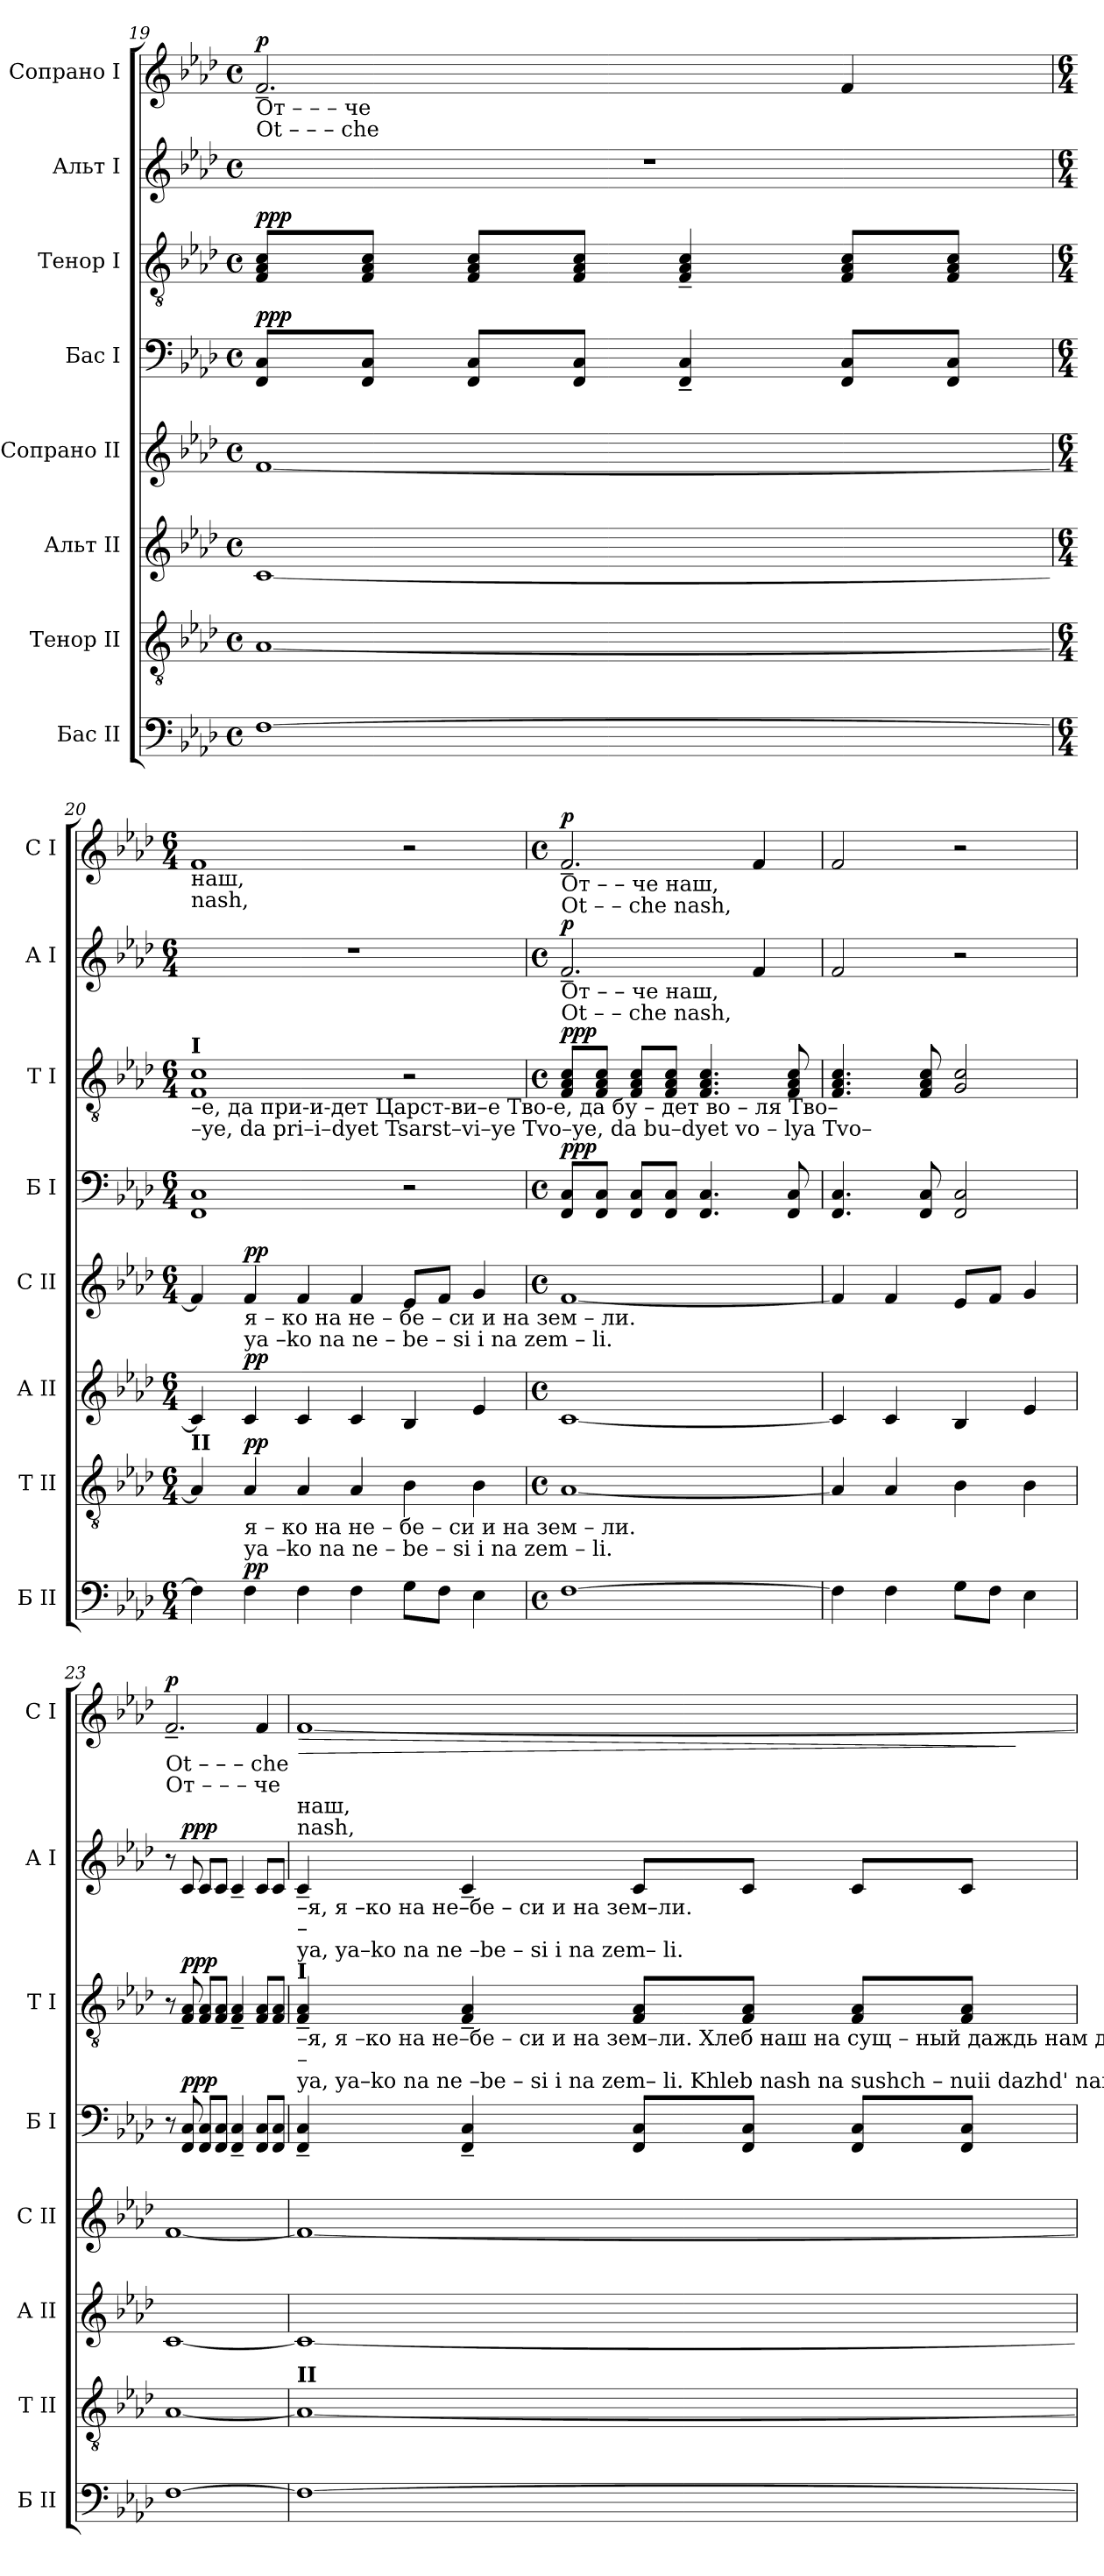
**kern	**dynam	**kern	**dynam	**kern	**dynam	**kern	**dynam	**kern	**dynam	**kern	**dynam	**kern	**dynam	**kern	**dynam
*part8	*part8	*part7	*part7	*part6	*part6	*part5	*part5	*part4	*part4	*part3	*part3	*part2	*part2	*part1	*part1
*staff8	*staff8	*staff7	*staff7	*staff6	*staff6	*staff5	*staff5	*staff4	*staff4	*staff3	*staff3	*staff2	*staff2	*staff1	*staff1
*I"Бас II	*	*I"Тенор II	*	*I"Альт II	*	*I"Сопрано II	*	*I"Бас I	*	*I"Тенор I	*	*I"Альт I	*	*I"Сопрано I	*
*I'Б II	*	*I'Т II	*	*I'А II	*	*I'С II	*	*I'Б I	*	*I'Т I	*	*I'А I	*	*I'С I	*
*clefF4	*	*clefGv2	*	*clefG2	*	*clefG2	*	*clefF4	*	*clefGv2	*	*clefG2	*	*clefG2	*
*k[b-e-a-d-]	*	*k[b-e-a-d-]	*	*k[b-e-a-d-]	*	*k[b-e-a-d-]	*	*k[b-e-a-d-]	*	*k[b-e-a-d-]	*	*k[b-e-a-d-]	*	*k[b-e-a-d-]	*
*M4/4	*	*M4/4	*	*M4/4	*	*M4/4	*	*M4/4	*	*M4/4	*	*M4/4	*	*M4/4	*
*met(c)	*	*met(c)	*	*met(c)	*	*met(c)	*	*met(c)	*	*met(c)	*	*met(c)	*	*met(c)	*
=19	=19	=19	=19	=19	=19	=19	=19	=19	=19	=19	=19	=19	=19	=19	=19
!	!	!	!	!	!	!	!	!	!	!	!	!	!	!LO:TX:b:t=От       –       –        –         че	!
!	!	!	!	!	!	!	!	!	!	!	!	!	!	!LO:TX:b:t=Ot        –       –        –        che	!
!	!	!	!	!	!	!	!	!	!LO:DY:a	!	!LO:DY:a	!	!	!	!LO:DY:a
[1F	.	[1A-	.	[1c	.	[1f	.	8FF/ 8C/L	ppp	8F/ 8A-/ 8c/L	ppp	1r	.	2.f~/	p
.	.	.	.	.	.	.	.	8FF/ 8C/J	.	8F/ 8A-/ 8c/J	.	.	.	.	.
.	.	.	.	.	.	.	.	8FF/ 8C/L	.	8F/ 8A-/ 8c/L	.	.	.	.	.
.	.	.	.	.	.	.	.	8FF/ 8C/J	.	8F/ 8A-/ 8c/J	.	.	.	.	.
.	.	.	.	.	.	.	.	4FF/~ 4C/~	.	4F/~ 4A-/~ 4c/~	.	.	.	.	.
.	.	.	.	.	.	.	.	8FF/ 8C/L	.	8F/ 8A-/ 8c/L	.	.	.	4f/	.
.	.	.	.	.	.	.	.	8FF/ 8C/J	.	8F/ 8A-/ 8c/J	.	.	.	.	.
!!LO:PB:g=z
=20	=20	=20	=20	=20	=20	=20	=20	=20	=20	=20	=20	=20	=20	=20	=20
*M6/4	*	*M6/4	*	*M6/4	*	*M6/4	*	*M6/4	*	*M6/4	*	*M6/4	*	*M6/4	*
!	!	!	!	!	!	!	!	!	!	!	!	!	!	!LO:TX:b:t=наш,	!
!	!	!	!	!	!	!	!	!	!	!	!	!	!	!LO:TX:b:t=nash,	!
!	!	!	!	!	!	!	!	!	!	!LO:TX:b:t=–е,                                                      да при-и-дет Царст-ви–е         Тво-е,                       да   бу – дет  во – ля  Тво–	!	!	!	!	!
!	!	!	!	!	!	!	!	!	!	!LO:TX:b:t=–ye,                                                     da  pri–i–dyet Tsarst–vi–ye       Tvo–ye,                    da   bu–dyet   vo – lya Tvo–	!	!	!	!	!
!	!	!	!	!	!	!	!	!	!	!LO:TX:a:B:t=I	!	!	!	!	!
!	!	!LO:TX:a:B:t=II	!	!	!	!	!	!	!	!	!	!	!	!	!
4F\]	.	4A-/]	.	4c/]	.	4f/]	.	1FF 1C	.	1F 1c	.	1.r	.	1f	.
!	!	!	!	!	!	!LO:TX:b:t=я  – ко  на   не – бе    –     си                                                        и        на    зем – ли.	!	!	!	!	!	!	!	!	!
!	!	!	!	!	!	!LO:TX:b:t=ya –ko  na   ne  – be    –     si                                                          i         na    zem –  li.	!	!	!	!	!	!	!	!	!
!	!	!LO:TX:b:t=я  – ко  на   не – бе    –     си                                                        и        на    зем – ли.	!	!	!	!	!	!	!	!	!	!	!	!	!
!	!	!LO:TX:b:t=ya –ko  na   ne  – be    –     si                                                          i         na    zem –  li.	!	!	!	!	!	!	!	!	!	!	!	!	!
!	!LO:DY:a	!	!LO:DY:a	!	!LO:DY:a	!	!LO:DY:a	!	!	!	!	!	!	!	!
4F\	pp	4A-/	pp	4c/	pp	4f/	pp	.	.	.	.	.	.	.	.
4F\	.	4A-/	.	4c/	.	4f/	.	.	.	.	.	.	.	.	.
4F\	.	4A-/	.	4c/	.	4f/	.	.	.	.	.	.	.	.	.
8G\L	.	4B-\	.	4B-/	.	8e-/L	.	2r	.	2r	.	.	.	2r	.
8F\J	.	.	.	.	.	8f/J	.	.	.	.	.	.	.	.	.
4E-\	.	4B-\	.	4e-/	.	4g/	.	.	.	.	.	.	.	.	.
=21	=21	=21	=21	=21	=21	=21	=21	=21	=21	=21	=21	=21	=21	=21	=21
*M4/4	*	*M4/4	*	*M4/4	*	*M4/4	*	*M4/4	*	*M4/4	*	*M4/4	*	*M4/4	*
*met(c)	*	*met(c)	*	*met(c)	*	*met(c)	*	*met(c)	*	*met(c)	*	*met(c)	*	*met(c)	*
!	!	!	!	!	!	!	!	!	!	!	!	!	!	!LO:TX:b:t=От       –       –           че          наш,	!
!	!	!	!	!	!	!	!	!	!	!	!	!	!	!LO:TX:b:t=Ot        –       –          che        nash,	!
!	!	!	!	!	!	!	!	!	!	!	!	!LO:TX:b:t=От       –       –           че         наш,	!	!	!
!	!	!	!	!	!	!	!	!	!	!	!	!LO:TX:b:t=Ot        –       –          che        nash,	!	!	!
!	!	!	!	!	!	!	!	!	!LO:DY:a	!	!LO:DY:a	!	!LO:DY:a	!	!LO:DY:a
[1F	.	[1A-	.	[1c	.	[1f	.	8FF/ 8C/L	ppp	8F/ 8A-/ 8c/L	ppp	2.f~/	p	2.f~/	p
.	.	.	.	.	.	.	.	8FF/ 8C/J	.	8F/ 8A-/ 8c/J	.	.	.	.	.
.	.	.	.	.	.	.	.	8FF/ 8C/L	.	8F/ 8A-/ 8c/L	.	.	.	.	.
.	.	.	.	.	.	.	.	8FF/ 8C/J	.	8F/ 8A-/ 8c/J	.	.	.	.	.
.	.	.	.	.	.	.	.	4.FF/ 4.C/	.	4.F/ 4.A-/ 4.c/	.	.	.	.	.
.	.	.	.	.	.	.	.	.	.	.	.	4f/	.	4f/	.
.	.	.	.	.	.	.	.	8FF/ 8C/	.	8F/ 8A-/ 8c/	.	.	.	.	.
=22	=22	=22	=22	=22	=22	=22	=22	=22	=22	=22	=22	=22	=22	=22	=22
4F\]	.	4A-/]	.	4c/]	.	4f/]	.	4.FF/ 4.C/	.	4.F/ 4.A-/ 4.c/	.	2f/	.	2f/	.
4F\	.	4A-/	.	4c/	.	4f/	.	.	.	.	.	.	.	.	.
.	.	.	.	.	.	.	.	8FF/ 8C/	.	8F/ 8A-/ 8c/	.	.	.	.	.
8G\L	.	4B-\	.	4B-/	.	8e-/L	.	2FF/ 2C/	.	2G/ 2c/	.	2r	.	2r	.
8F\J	.	.	.	.	.	8f/J	.	.	.	.	.	.	.	.	.
4E-\	.	4B-\	.	4e-/	.	4g/	.	.	.	.	.	.	.	.	.
=23	=23	=23	=23	=23	=23	=23	=23	=23	=23	=23	=23	=23	=23	=23	=23
!	!	!	!	!	!	!	!	!	!	!	!	!	!	!LO:TX:b:t=Ot        –       –        –       che	!
!	!	!	!	!	!	!	!	!	!	!	!	!	!	!LO:TX:b:t=От       –       –        –        че	!
!	!	!	!	!	!	!	!	!	!	!	!	!	!	!	!LO:DY:a
[1F	.	[1A-	.	[1c	.	[1f	.	8r	.	8r	.	8r	.	2.f~/	p
!	!	!	!	!	!	!	!	!	!LO:DY:a	!	!LO:DY:a	!	!LO:DY:a	!	!
.	.	.	.	.	.	.	.	8FF/ 8C/	ppp	8F/ 8A-/	ppp	8c/	ppp	.	.
.	.	.	.	.	.	.	.	8FF/ 8C/L	.	8F/ 8A-/L	.	8c/L	.	.	.
.	.	.	.	.	.	.	.	8FF/ 8C/J	.	8F/ 8A-/J	.	8c/J	.	.	.
.	.	.	.	.	.	.	.	4FF/~ 4C/~	.	4F/~ 4A-/~	.	4c~/	.	.	.
.	.	.	.	.	.	.	.	8FF/ 8C/L	.	8F/ 8A-/L	.	8c/L	.	4f/	.
.	.	.	.	.	.	.	.	8FF/ 8C/J	.	8F/ 8A-/J	.	8c/J	.	.	.
!!LO:PB:g=z
=24	=24	=24	=24	=24	=24	=24	=24	=24	=24	=24	=24	=24	=24	=24	=24
!	!	!	!	!	!	!	!	!	!	!	!	!	!	!LO:TX:b:t=наш,	!
!	!	!	!	!	!	!	!	!	!	!	!	!	!	!LO:TX:b:t=nash,	!
!	!	!	!	!	!	!	!	!	!	!	!	!LO:TX:b:t=–я,   я –ко    на    не–бе – си    и     на  зем–ли.	!	!	!
!	!	!	!	!	!	!	!	!	!	!	!	!LO:TX:b:t=–	!	!	!
!	!	!	!	!	!	!	!	!	!	!	!	!LO:TX:b:t=ya, ya–ko    na    ne –be –  si     i       na  zem– li.	!	!	!
!	!	!	!	!	!	!	!	!	!	!LO:TX:b:t=–я,   я –ко    на    не–бе – си    и     на  зем–ли.        Хлеб наш на сущ    –    ный  даждь   нам  днесь и      о –	!	!	!	!	!
!	!	!	!	!	!	!	!	!	!	!LO:TX:b:t=–	!	!	!	!	!
!	!	!	!	!	!	!	!	!	!	!LO:TX:b:t=ya, ya–ko    na    ne –be –  si     i       na  zem– li.        Khleb nash na sushch –  nuii   dazhd'   nam  dnec'   i       o –	!	!	!	!	!
!	!	!	!	!	!	!	!	!	!	!LO:TX:a:B:t=I	!	!	!	!	!
!	!	!LO:TX:a:B:t=II	!	!	!	!	!	!	!	!	!	!	!	!	!
!	!	!	!	!	!	!	!	!	!	!	!	!	!	!	!LO:HP:b
1F_	.	1A-_	.	1c_	.	1f_	.	4FF/~ 4C/~	.	4F/~ 4A-/~	.	4c~/	.	[1f	>
.	.	.	.	.	.	.	.	4FF/~ 4C/~	.	4F/~ 4A-/~	.	4c~/	.	.	.
.	.	.	.	.	.	.	.	8FF/ 8C/L	.	8F/ 8A-/L	.	8c/L	.	.	.
.	.	.	.	.	.	.	.	8FF/ 8C/J	.	8F/ 8A-/J	.	8c/J	.	.	.
.	.	.	.	.	.	.	.	8FF/ 8C/L	.	8F/ 8A-/L	.	8c/L	.	.	.
.	.	.	.	.	.	.	.	8FF/ 8C/J	.	8F/ 8A-/J	.	8c/J	.	.	.
.	.	.	.	.	.	.	.	.	.	.	.	.	.	.	]
=	=	=	=	=	=	=	=	=	=	=	=	=	=	=	=
*-	*-	*-	*-	*-	*-	*-	*-	*-	*-	*-	*-	*-	*-	*-	*-
